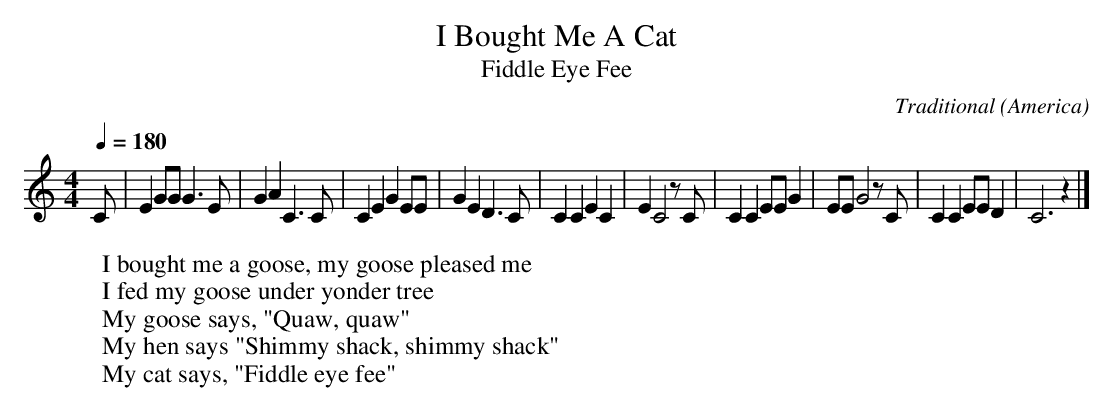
X:1
T: I Bought Me A Cat
T: Fiddle Eye Fee
C: Traditional
O: America
M: 4/4
L: 1/8
Q: 1/4=180
K: C
C \
| E2GG G3E  | G2A2 C3C | C2E2 G2EE | G2E2 D3C \
| C2C2 E2C2 | E2 C4 zC | C2C2 EEG2 \
| EE G4 zC | C2C2 EED2 | C6 z2 |]
W: I bought me a goose, my goose pleased me
W: I fed my goose under yonder tree
W: My goose says, "Quaw, quaw"
W: My hen says "Shimmy shack, shimmy shack"
W: My cat says, "Fiddle eye fee"
